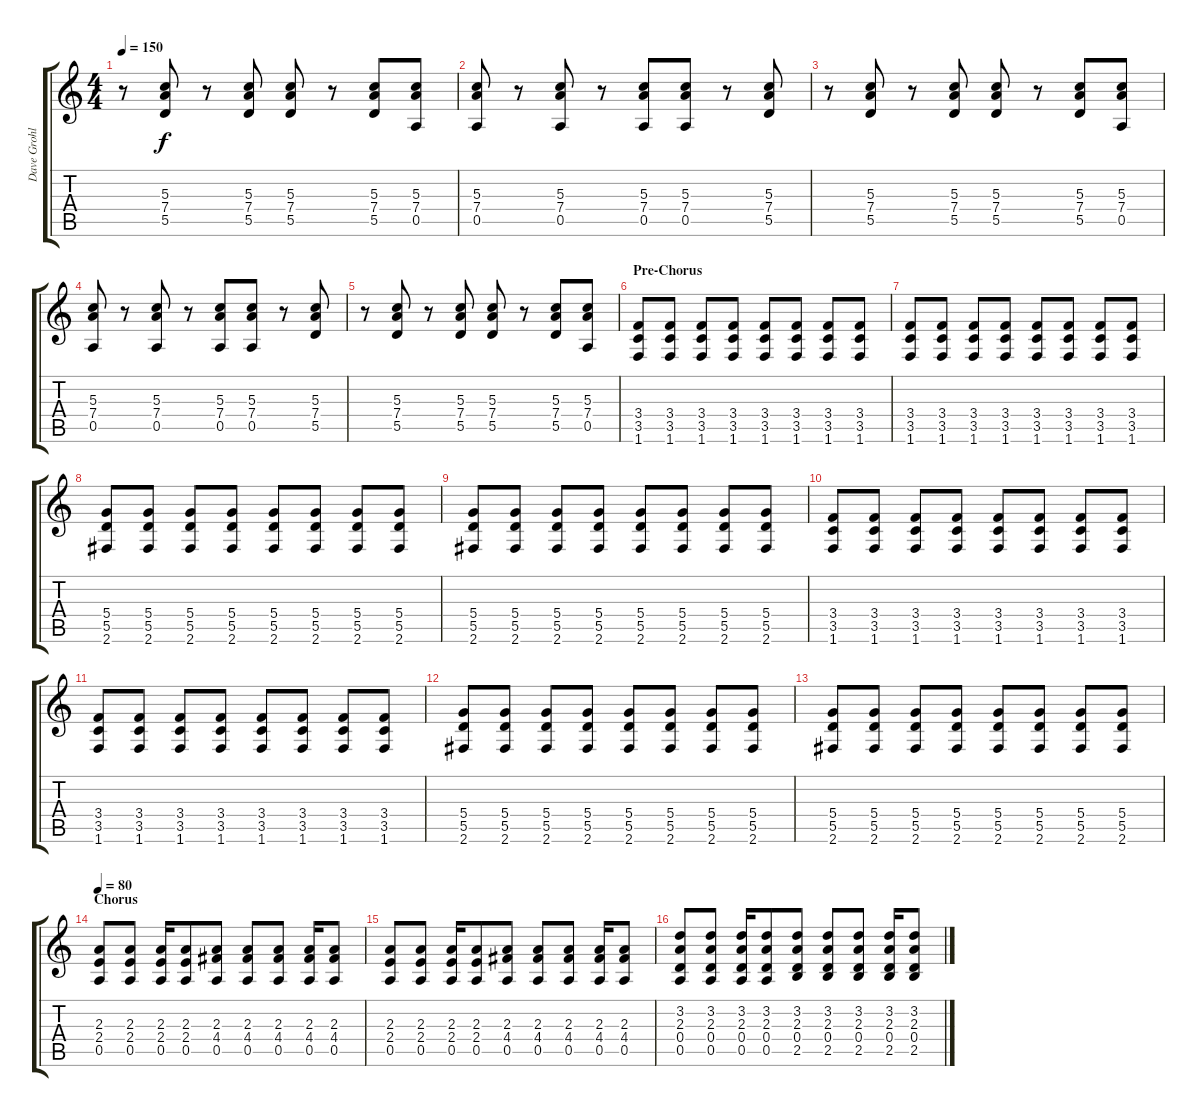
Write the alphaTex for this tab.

\track ("Dave Grohl" "Dave Grohl") {instrument distortionguitar}
\staff {score tabs}
\tuning (E4 B3 G3 D3 A2 E2) {hide}
\ts (4 4)
\tempo 150
\clef g2
\ks c
r.8{dy f} (5.3 7.4 5.5).8 r.8 (5.3 7.4 5.5).8 (5.3 7.4 5.5).8 r.8 (5.3 7.4 5.5).8 (5.3 7.4 0.5).8 |
(5.3 7.4 0.5).8 r.8 (5.3 7.4 0.5).8 r.8 (5.3 7.4 0.5).8 (5.3 7.4 0.5).8 r.8 (5.3 7.4 5.5).8 |
r.8 (5.3 7.4 5.5).8 r.8 (5.3 7.4 5.5).8 (5.3 7.4 5.5).8 r.8 (5.3 7.4 5.5).8 (5.3 7.4 0.5).8 |
(5.3 7.4 0.5).8 r.8 (5.3 7.4 0.5).8 r.8 (5.3 7.4 0.5).8 (5.3 7.4 0.5).8 r.8 (5.3 7.4 5.5).8 |
r.8 (5.3 7.4 5.5).8 r.8 (5.3 7.4 5.5).8 (5.3 7.4 5.5).8 r.8 (5.3 7.4 5.5).8 (5.3 7.4 0.5).8 |
\section ("" "Pre-Chorus")
(3.4 3.5 1.6).8 (3.4 3.5 1.6).8 (3.4 3.5 1.6).8 (3.4 3.5 1.6).8 (3.4 3.5 1.6).8 (3.4 3.5 1.6).8 (3.4 3.5 1.6).8 (3.4 3.5 1.6).8 |
(3.4 3.5 1.6).8 (3.4 3.5 1.6).8 (3.4 3.5 1.6).8 (3.4 3.5 1.6).8 (3.4 3.5 1.6).8 (3.4 3.5 1.6).8 (3.4 3.5 1.6).8 (3.4 3.5 1.6).8 |
(5.4 5.5 2.6).8 (5.4 5.5 2.6).8 (5.4 5.5 2.6).8 (5.4 5.5 2.6).8 (5.4 5.5 2.6).8 (5.4 5.5 2.6).8 (5.4 5.5 2.6).8 (5.4 5.5 2.6).8 |
(5.4 5.5 2.6).8 (5.4 5.5 2.6).8 (5.4 5.5 2.6).8 (5.4 5.5 2.6).8 (5.4 5.5 2.6).8 (5.4 5.5 2.6).8 (5.4 5.5 2.6).8 (5.4 5.5 2.6).8 |
(3.4 3.5 1.6).8 (3.4 3.5 1.6).8 (3.4 3.5 1.6).8 (3.4 3.5 1.6).8 (3.4 3.5 1.6).8 (3.4 3.5 1.6).8 (3.4 3.5 1.6).8 (3.4 3.5 1.6).8 |
(3.4 3.5 1.6).8 (3.4 3.5 1.6).8 (3.4 3.5 1.6).8 (3.4 3.5 1.6).8 (3.4 3.5 1.6).8 (3.4 3.5 1.6).8 (3.4 3.5 1.6).8 (3.4 3.5 1.6).8 |
(5.4 5.5 2.6).8 (5.4 5.5 2.6).8 (5.4 5.5 2.6).8 (5.4 5.5 2.6).8 (5.4 5.5 2.6).8 (5.4 5.5 2.6).8 (5.4 5.5 2.6).8 (5.4 5.5 2.6).8 |
(5.4 5.5 2.6).8 (5.4 5.5 2.6).8 (5.4 5.5 2.6).8 (5.4 5.5 2.6).8 (5.4 5.5 2.6).8 (5.4 5.5 2.6).8 (5.4 5.5 2.6).8 (5.4 5.5 2.6).8 |
\section ("" "Chorus")
\tempo 80
(2.3 2.4 0.5).8 (2.3 2.4 0.5).8 (2.3 2.4 0.5).16 (2.3 2.4 0.5).8 (2.3 4.4 0.5).8 (2.3 4.4 0.5).8 (2.3 4.4 0.5).8 (2.3 4.4 0.5).16 (2.3 4.4 0.5).8 |
(2.3 2.4 0.5).8 (2.3 2.4 0.5).8 (2.3 2.4 0.5).16 (2.3 2.4 0.5).8 (2.3 4.4 0.5).8 (2.3 4.4 0.5).8 (2.3 4.4 0.5).8 (2.3 4.4 0.5).16 (2.3 4.4 0.5).8 |
(3.2 2.3 0.4 0.5).8 (3.2 2.3 0.4 0.5).8 (3.2 2.3 0.4 0.5).16 (3.2 2.3 0.4 0.5).8 (3.2 2.3 0.4 2.5).8 (3.2 2.3 0.4 2.5).8 (3.2 2.3 0.4 2.5).8 (3.2 2.3 0.4 2.5).16 (3.2 2.3 0.4 2.5).8
